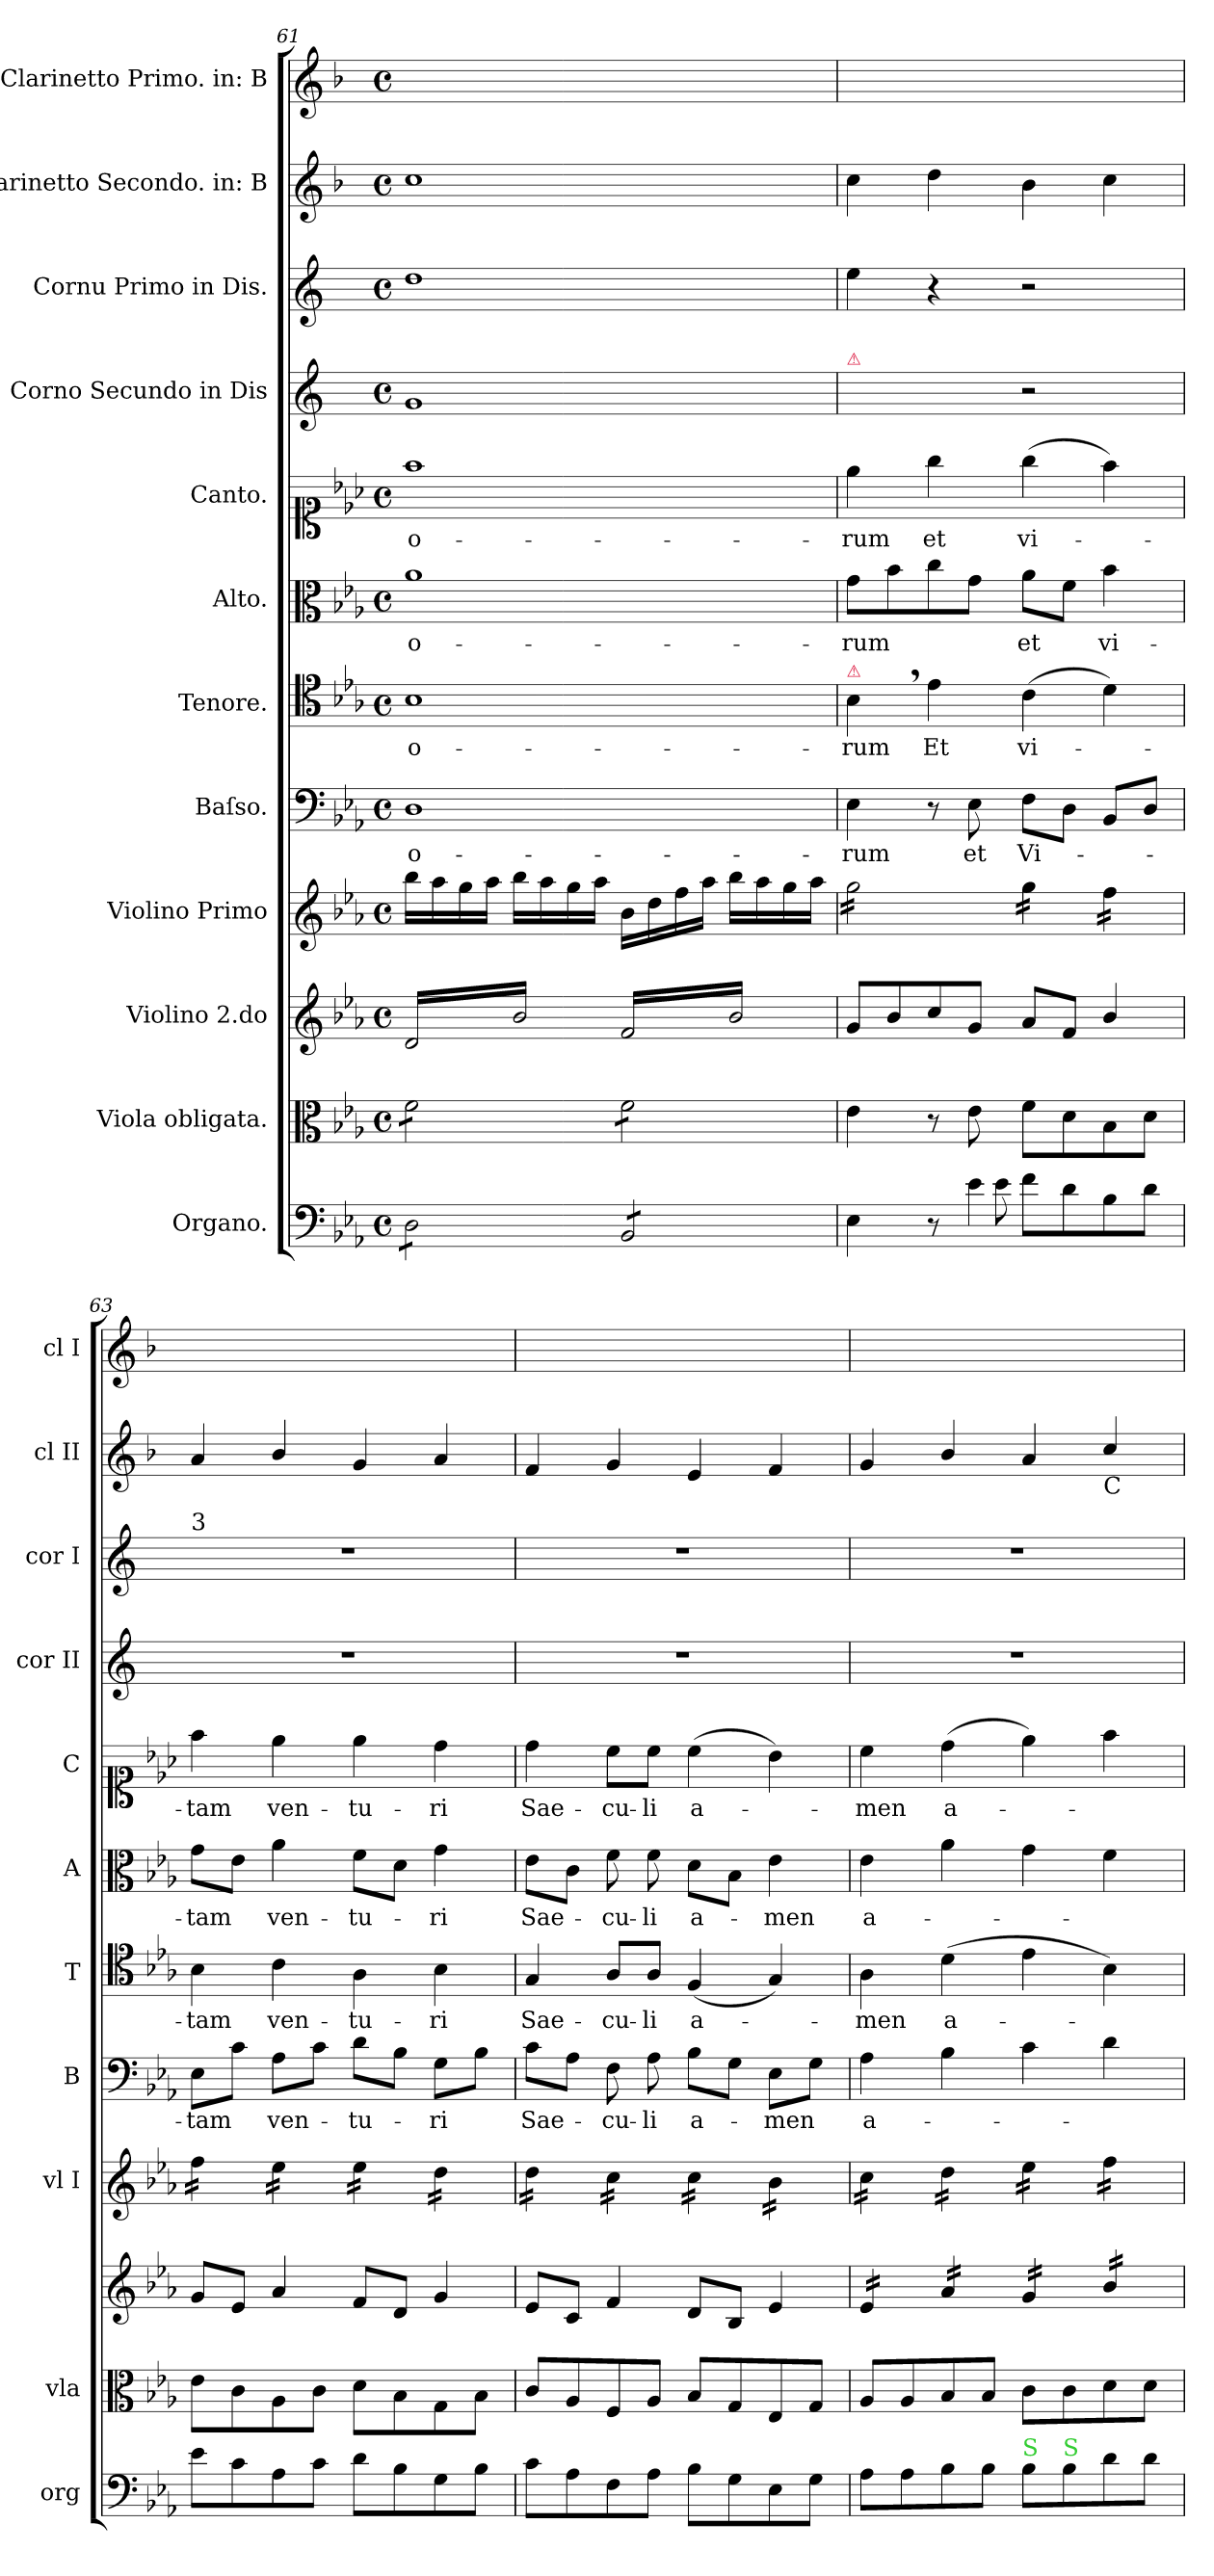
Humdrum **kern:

**kern	**kern	**kern	**kern	**kern	**text	**kern	**text	**kern	**text	**kern	**text	**kern	**kern	**kern	**kern
*part12	*part11	*part10	*part9	*part8	*part8	*part7	*part7	*part6	*part6	*part5	*part5	*part4	*part3	*part2	*part1
*staff12	*staff11	*staff10	*staff9	*staff8	*staff8	*staff7	*staff7	*staff6	*staff6	*staff5	*staff5	*staff4	*staff3	*staff2	*staff1
*I"Organo.	*I"Viola obligata.	*I"Violino 2.do	*I"Violino Primo	*I"Baſso.	*	*I"Tenore.	*	*I"Alto.	*	*I"Canto.	*	*I"Corno Secundo in Dis	*I"Cornu Primo in Dis.	*I"Clarinetto Secondo. in: B	*I"Clarinetto Primo. in: B
*I'org	*I'vla	*	*I'vl I	*I'B	*	*I'T	*	*I'A	*	*I'C	*	*I'cor II	*I'cor I	*I'cl II	*I'cl I
*clefF4	*clefC3	*clefG2	*clefG2	*clefF4	*	*clefC4	*	*clefC3	*	*clefC1	*	*clefG2	*clefG2	*clefG2	*clefG2
*	*	*	*	*	*	*	*	*	*	*	*	*ITrd5c9	*ITrd5c9	*ITrd1c2	*ITrd1c2
*k[b-e-a-]	*k[b-e-a-]	*k[b-e-a-]	*k[b-e-a-]	*k[b-e-a-]	*	*k[b-e-a-]	*	*k[b-e-a-]	*	*k[b-e-a-]	*	*k[b-e-a-]	*k[b-e-a-]	*k[b-e-a-]	*k[b-e-a-]
*E-:	*E-:	*E-:	*E-:	*E-:	*	*E-:	*	*E-:	*	*E-:	*	*E-:	*E-:	*E-:	*E-:
*M4/4	*M4/4	*M4/4	*M4/4	*M4/4	*	*M4/4	*	*M4/4	*	*M4/4	*	*M4/4	*M4/4	*M4/4	*M4/4
*met(c)	*met(c)	*met(c)	*met(c)	*met(c)	*	*met(c)	*	*met(c)	*	*met(c)	*	*met(c)	*met(c)	*met(c)	*met(c)
=61	=61	=61	=61	=61	=61	=61	=61	=61	=61	=61	=61	=61	=61	=61	=61
!	!	!	!	!	!	!	!LO:LY:i	!	!	!	!LO:LY:i	!	!	!	!
*tremolo	*	*	*	*	*	*	*	*	*	*	*	*	*	*	*
*	*tremolo	*	*	*	*	*	*	*	*	*	*	*	*	*	*
*	*	*tremolo	*	*	*	*	*	*	*	*	*	*	*	*	*
8D\L	8f\L	16d/LL	16bb-\LL	1D	-o-	1B-	-o-	1a-	-o-	1ff	-o-	1B-	1f	1b-	1ryy
.	.	16b-/	16aa-\	.	.	.	.	.	.	.	.	.	.	.	.
8D\	8f\	16d/	16gg\	.	.	.	.	.	.	.	.	.	.	.	.
.	.	16b-/	16aa-\JJ	.	.	.	.	.	.	.	.	.	.	.	.
8D\	8f\	16d/	16bb-\LL	.	.	.	.	.	.	.	.	.	.	.	.
.	.	16b-/	16aa-\	.	.	.	.	.	.	.	.	.	.	.	.
8D\J	8f\J	16d/	16gg\	.	.	.	.	.	.	.	.	.	.	.	.
.	.	16b-/JJ	16aa-\JJ	.	.	.	.	.	.	.	.	.	.	.	.
8BB-/L	8f\L	16f/LL	16b-\LL	.	.	.	.	.	.	.	.	.	.	.	.
.	.	16b-/	16dd\	.	.	.	.	.	.	.	.	.	.	.	.
8BB-/	8f\	16f/	16ff\	.	.	.	.	.	.	.	.	.	.	.	.
.	.	16b-/	16aa-\JJ	.	.	.	.	.	.	.	.	.	.	.	.
8BB-/	8f\	16f/	16bb-\LL	.	.	.	.	.	.	.	.	.	.	.	.
.	.	16b-/	16aa-\	.	.	.	.	.	.	.	.	.	.	.	.
8BB-/J	8f\J	16f/	16gg\	.	.	.	.	.	.	.	.	.	.	.	.
*	*Xtremolo	*	*	*	*	*	*	*	*	*	*	*	*	*	*
*Xtremolo	*	*	*	*	*	*	*	*	*	*	*	*	*	*	*
.	.	16b-/JJ	16aa-\JJ	.	.	.	.	.	.	.	.	.	.	.	.
*	*	*Xtremolo	*	*	*	*	*	*	*	*	*	*	*	*	*
=62	=62	=62	=62	=62	=62	=62	=62	=62	=62	=62	=62	=62	=62	=62	=62
!	!	!	!	!	!	!	!	!	!	!	!	!LO:TX:a:color=crimson:t=⚠	!	!	!
!	!	!	!	!	!	!LO:TX:a:color=crimson:t=⚠	!	!	!	!	!	!	!	!	!
!	!	!	!	!	!	!	!LO:LY:i	!	!	!	!LO:LY:i	!	!	!	!
*	*	*	*tremolo	*	*	*	*	*	*	*	*	*	*	*	*
4E-\	4e-\	8g/L	16gg\LL	4E-\	-rum	4B-,<\	-rum	8g\L	-rum	4ee-\	-rum	2ryy	4g\	4b-\	1ryy
.	.	.	16gg\	.	.	.	.	.	.	.	.	.	.	.	.
.	.	8b-/	16gg\	.	.	.	.	8b-\	.	.	.	.	.	.	.
.	.	.	16gg\	.	.	.	.	.	.	.	.	.	.	.	.
8r	8r	8cc/	16gg\	8r	.	4e-\	Et	8cc\	.	4gg\	et	.	4r	4cc\	.
.	.	.	16gg\	.	.	.	.	.	.	.	.	.	.	.	.
!LO:N:vis=4	!	!	!	!	!	!	!	!	!	!	!	!	!	!	!
16e-\	8e-\	8g/J	16gg\	8E-\	et	.	.	8g\J	.	.	.	.	.	.	.
!LO:N:vis=8	!	!	!	!	!	!	!	!	!	!	!	!	!	!	!
16e-\	.	.	16gg\JJ	.	.	.	.	.	.	.	.	.	.	.	.
8f\L	8f\L	8a-/L	16gg\LL	8F\L	Vi-	(4c\	vi-	8a-\L	et	(4gg\	vi-	2r	2r	4a-\	.
.	.	.	16gg\	.	.	.	.	.	.	.	.	.	.	.	.
8d\	8d\	8f/J	16gg\	8D\J	.	.	.	8f\J	.	.	.	.	.	.	.
.	.	.	16gg\JJ	.	.	.	.	.	.	.	.	.	.	.	.
8B-\	8B-\	4b-/	16ff\LL	8BB-/L	.	4d\)	.	4b-\	vi-	4ff\)	.	.	.	4b-\	.
.	.	.	16ff\	.	.	.	.	.	.	.	.	.	.	.	.
8d\J	8d\J	.	16ff\	8D/J	.	.	.	.	.	.	.	.	.	.	.
.	.	.	16ff\JJ	.	.	.	.	.	.	.	.	.	.	.	.
=63	=63	=63	=63	=63	=63	=63	=63	=63	=63	=63	=63	=63	=63	=63	=63
!	!	!	!	!	!	!	!	!	!	!	!	!	!LO:TX:a:t=3	!	!
8e-\L	8e-\L	8g/L	16ff\LL	8E-\L	-tam	4B-\	-tam	8g\L	-tam	4ff\	-tam	1r	1r	4g/	1ryy
.	.	.	16ff\	.	.	.	.	.	.	.	.	.	.	.	.
8c\	8c\	8e-/J	16ff\	8c\J	.	.	.	8e-\J	.	.	.	.	.	.	.
.	.	.	16ff\JJ	.	.	.	.	.	.	.	.	.	.	.	.
8A-\	8A-\	4a-/	16ee-\LL	8A-\L	ven-	4c\	ven-	4a-\	ven-	4ee-\	ven-	.	.	4a-/	.
.	.	.	16ee-\	.	.	.	.	.	.	.	.	.	.	.	.
8c\J	8c\J	.	16ee-\	8c\J	.	.	.	.	.	.	.	.	.	.	.
.	.	.	16ee-\JJ	.	.	.	.	.	.	.	.	.	.	.	.
8d\L	8d\L	8f/L	16ee-\LL	8d\L	-tu-	4A-\	-tu-	8f\L	-tu-	4ee-\	-tu-	.	.	4f/	.
.	.	.	16ee-\	.	.	.	.	.	.	.	.	.	.	.	.
8B-\	8B-\	8d/J	16ee-\	8B-\J	.	.	.	8d\J	.	.	.	.	.	.	.
.	.	.	16ee-\JJ	.	.	.	.	.	.	.	.	.	.	.	.
8G\	8G\	4g/	16dd\LL	8G\L	-ri	4B-\	-ri	4g\	-ri	4dd\	-ri	.	.	4g/	.
.	.	.	16dd\	.	.	.	.	.	.	.	.	.	.	.	.
8B-\J	8B-\J	.	16dd\	8B-\J	.	.	.	.	.	.	.	.	.	.	.
.	.	.	16dd\JJ	.	.	.	.	.	.	.	.	.	.	.	.
=64	=64	=64	=64	=64	=64	=64	=64	=64	=64	=64	=64	=64	=64	=64	=64
8c\L	8c/L	8e-/L	16dd\LL	8c\L	Sae-	4G/	Sae-	8e-\L	Sae-	4dd\	Sae-	1r	1r	4e-/	1ryy
.	.	.	16dd\	.	.	.	.	.	.	.	.	.	.	.	.
8A-\	8A-/	8c/J	16dd\	8A-\J	.	.	.	8c\J	.	.	.	.	.	.	.
.	.	.	16dd\JJ	.	.	.	.	.	.	.	.	.	.	.	.
8F\	8F/	4f/	16cc\LL	8F\	-cu-	8A-/L	-cu-	8f\	-cu-	8cc\L	-cu-	.	.	4f/	.
.	.	.	16cc\	.	.	.	.	.	.	.	.	.	.	.	.
8A-\J	8A-/J	.	16cc\	8A-\	-li	8A-/J	-li	8f\	-li	8cc\J	-li	.	.	.	.
.	.	.	16cc\JJ	.	.	.	.	.	.	.	.	.	.	.	.
8B-\L	8B-/L	8d/L	16cc\LL	8B-\L	a-	(4F/	a-	8d\L	a-	(4cc\	a-	.	.	4d/	.
.	.	.	16cc\	.	.	.	.	.	.	.	.	.	.	.	.
8G\	8G/	8B-/J	16cc\	8G\J	.	.	.	8B-\J	.	.	.	.	.	.	.
.	.	.	16cc\JJ	.	.	.	.	.	.	.	.	.	.	.	.
8E-\	8E-/	4e-/	16b-\LL	8E-\L	-men	4G/)	.	4e-\	-men	4b-\)	.	.	.	4e-/	.
.	.	.	16b-\	.	.	.	.	.	.	.	.	.	.	.	.
8G\J	8G/J	.	16b-\	8G\J	.	.	.	.	.	.	.	.	.	.	.
.	.	.	16b-\JJ	.	.	.	.	.	.	.	.	.	.	.	.
=65	=65	=65	=65	=65	=65	=65	=65	=65	=65	=65	=65	=65	=65	=65	=65
*	*	*tremolo	*	*	*	*	*	*	*	*	*	*	*	*	*
8A-\L	8A-/L	16e-/LL	16cc\LL	4A-\	a-	4A-\	-men	4e-\	a-	4cc\	-men	1r	1r	4f/	1ryy
.	.	16e-/	16cc\	.	.	.	.	.	.	.	.	.	.	.	.
8A-\	8A-/	16e-/	16cc\	.	.	.	.	.	.	.	.	.	.	.	.
.	.	16e-/JJ	16cc\JJ	.	.	.	.	.	.	.	.	.	.	.	.
8B-\	8B-/	16a-/LL	16dd\LL	4B-\	.	(4d\	a-	4a-\	.	(4dd\	a-	.	.	4a-/	.
.	.	16a-/	16dd\	.	.	.	.	.	.	.	.	.	.	.	.
8B-\J	8B-/J	16a-/	16dd\	.	.	.	.	.	.	.	.	.	.	.	.
.	.	16a-/JJ	16dd\JJ	.	.	.	.	.	.	.	.	.	.	.	.
!LO:TX:a:color=limegreen:t=S	!	!	!	!	!	!	!	!	!	!	!	!	!	!	!
8B-\L	8c\L	16g/LL	16ee-\LL	4c\	.	4e-\	.	4g\	.	4ee-\)	.	.	.	4g/	.
.	.	16g/	16ee-\	.	.	.	.	.	.	.	.	.	.	.	.
!LO:TX:a:color=limegreen:t=S	!	!	!	!	!	!	!	!	!	!	!	!	!	!	!
8B-\	8c\	16g/	16ee-\	.	.	.	.	.	.	.	.	.	.	.	.
.	.	16g/JJ	16ee-\JJ	.	.	.	.	.	.	.	.	.	.	.	.
!	!	!	!	!	!	!	!	!	!	!	!	!	!	!LO:TX:b:t=C	!
8d\	8d\	16b-/LL	16ff\LL	4d\	.	4B-\)	.	4f\	.	4ff\	.	.	.	4b-/	.
.	.	16b-/	16ff\	.	.	.	.	.	.	.	.	.	.	.	.
8d\J	8d\J	16b-/	16ff\	.	.	.	.	.	.	.	.	.	.	.	.
.	.	16b-/JJ	16ff\JJ	.	.	.	.	.	.	.	.	.	.	.	.
*	*	*	*Xtremolo	*	*	*	*	*	*	*	*	*	*	*	*
*	*	*Xtremolo	*	*	*	*	*	*	*	*	*	*	*	*	*
=	=	=	=	=	=	=	=	=	=	=	=	=	=	=	=
*-	*-	*-	*-	*-	*-	*-	*-	*-	*-	*-	*-	*-	*-	*-	*-
